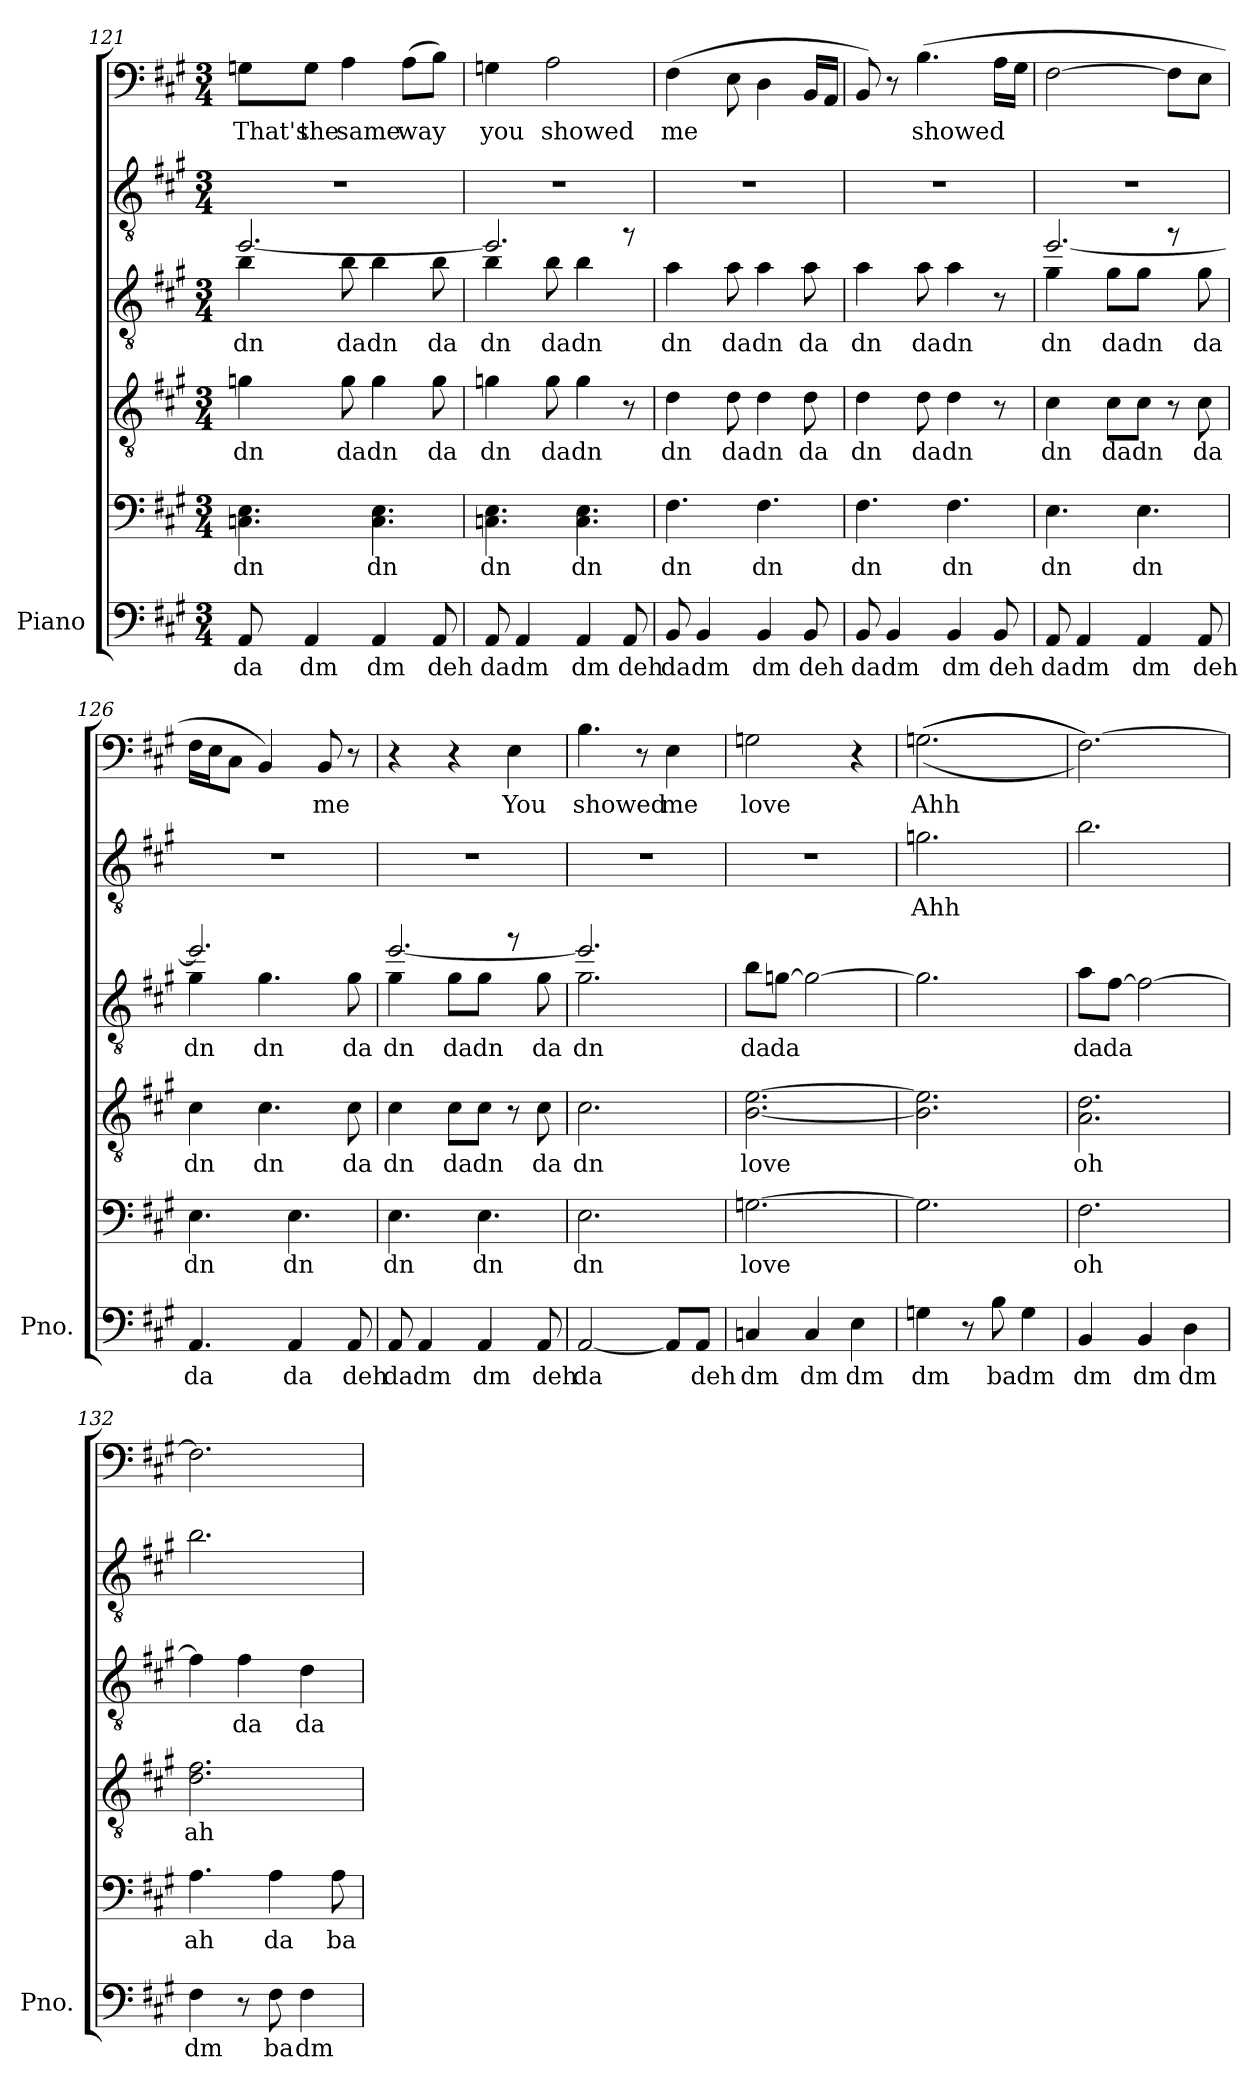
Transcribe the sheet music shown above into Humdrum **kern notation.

**kern	**text	**kern	**text	**kern	**text	**kern	**text	**kern	**text	**kern	**text	**dynam
*part1	*part1	*part1	*part1	*part1	*part1	*part1	*part1	*part1	*part1	*part1	*part1	*part1
*staff6	*staff6	*staff5	*staff5	*staff4	*staff4	*staff3	*staff3	*staff2	*staff2	*staff1	*staff1	*staff1/2/3/4/5/6
*I"Piano	*	*	*	*	*	*	*	*	*	*	*	*
*I'Pno.	*	*	*	*	*	*	*	*	*	*	*	*
*clefF4	*	*clefF4	*	*clefGv2	*	*clefGv2	*	*clefGv2	*	*clefF4	*	*
*k[f#c#g#]	*	*k[f#c#g#]	*	*k[f#c#g#]	*	*k[f#c#g#]	*	*k[f#c#g#]	*	*k[f#c#g#]	*	*
*M3/4	*	*M3/4	*	*M3/4	*	*M3/4	*	*M3/4	*	*M3/4	*	*
=121	=121	=121	=121	=121	=121	=121	=121	=121	=121	=121	=121	=121
!	!LO:LY:b	!	!LO:LY:b	!	!LO:LY:b	!	!LO:LY:b	!	!	!	!LO:LY:b	!
*	*	*	*	*	*	*^	*	*	*	*	*	*
8AA/	da	4.Cn\ 4.E\	dn	4gn\	dn	4b\	[2.ee/	dn	2.r	.	8Gn\L	That's	.
!	!LO:LY:b	!	!	!	!	!	!	!	!	!	!	!LO:LY:b	!
4AA/	dm	.	.	.	.	.	.	.	.	.	8G\J	the	.
!	!	!	!	!	!LO:LY:b	!	!	!LO:LY:b	!	!	!	!LO:LY:b	!
.	.	.	.	8g\	da	8b\	.	da	.	.	4A\	same	.
!	!LO:LY:b	!	!LO:LY:b	!	!LO:LY:b	!	!	!LO:LY:b	!	!	!	!	!
4AA/	dm	4.C\ 4.E\	dn	4g\	dn	4b\	.	dn	.	.	.	.	.
!	!	!	!	!	!	!	!	!	!	!	!	!LO:LY:b	!
.	.	.	.	.	.	.	.	.	.	.	(>8A\L	way	.
!	!LO:LY:b	!	!	!	!LO:LY:b	!	!	!LO:LY:b	!	!	!	!	!
8AA/	deh	.	.	8g\	da	8b\	.	da	.	.	8B\J)	.	.
!!LO:PB:g=z
=122	=122	=122	=122	=122	=122	=122	=122	=122	=122	=122	=122	=122	=122
!	!LO:LY:b	!	!LO:LY:b	!	!LO:LY:b	!	!	!LO:LY:b	!	!	!	!LO:LY:b	!
8AA/	da	4.Cn\ 4.E\	dn	4gn\	dn	4b\	2.ee/]	dn	2.r	.	4Gn\	you	.
!	!LO:LY:b	!	!	!	!	!	!	!	!	!	!	!	!
4AA/	dm	.	.	.	.	.	.	.	.	.	.	.	.
!	!	!	!	!	!LO:LY:b	!	!	!LO:LY:b	!	!	!	!LO:LY:b	!
.	.	.	.	8g\	da	8b\	.	da	.	.	2A\	showed	.
!	!LO:LY:b	!	!LO:LY:b	!	!LO:LY:b	!	!	!LO:LY:b	!	!	!	!	!
4AA/	dm	4.C\ 4.E\	dn	4g\	dn	4b\	.	dn	.	.	.	.	.
!	!LO:LY:b	!	!	!	!	!	!	!	!	!	!	!	!
8AA/	deh	.	.	8r	.	8r	.	.	.	.	.	.	.
*	*	*	*	*	*	*v	*v	*	*	*	*	*	*
=123	=123	=123	=123	=123	=123	=123	=123	=123	=123	=123	=123	=123
!	!LO:LY:b	!	!LO:LY:b	!	!LO:LY:b	!	!LO:LY:b	!	!	!	!LO:LY:b	!
8BB/	da	4.F#\	dn	4d\	dn	4a\	dn	2.r	.	(>4F#\	me	.
!	!LO:LY:b	!	!	!	!	!	!	!	!	!	!	!
4BB/	dm	.	.	.	.	.	.	.	.	.	.	.
!	!	!	!	!	!LO:LY:b	!	!LO:LY:b	!	!	!	!	!
.	.	.	.	8d\	da	8a\	da	.	.	8E\	.	.
!	!LO:LY:b	!	!LO:LY:b	!	!LO:LY:b	!	!LO:LY:b	!	!	!	!	!
4BB/	dm	4.F#\	dn	4d\	dn	4a\	dn	.	.	4D\	.	.
!	!LO:LY:b	!	!	!	!LO:LY:b	!	!LO:LY:b	!	!	!	!	!
8BB/	deh	.	.	8d\	da	8a\	da	.	.	16BB/LL	.	.
.	.	.	.	.	.	.	.	.	.	16AA/JJ	.	.
=124	=124	=124	=124	=124	=124	=124	=124	=124	=124	=124	=124	=124
!	!LO:LY:b	!	!LO:LY:b	!	!LO:LY:b	!	!LO:LY:b	!	!	!	!	!
8BB/	da	4.F#\	dn	4d\	dn	4a\	dn	2.r	.	8BB/)	.	.
!	!LO:LY:b	!	!	!	!	!	!	!	!	!	!	!
4BB/	dm	.	.	.	.	.	.	.	.	8r	.	.
!	!	!	!	!	!LO:LY:b	!	!LO:LY:b	!	!	!	!LO:LY:b	!
.	.	.	.	8d\	da	8a\	da	.	.	(>4.B\	showed	.
!	!LO:LY:b	!	!LO:LY:b	!	!LO:LY:b	!	!LO:LY:b	!	!	!	!	!
4BB/	dm	4.F#\	dn	4d\	dn	4a\	dn	.	.	.	.	.
!	!LO:LY:b	!	!	!	!	!	!	!	!	!	!	!
8BB/	deh	.	.	8r	.	8r	.	.	.	16A\LL	.	.
.	.	.	.	.	.	.	.	.	.	16G#\JJ	.	.
=125	=125	=125	=125	=125	=125	=125	=125	=125	=125	=125	=125	=125
!	!LO:LY:b	!	!LO:LY:b	!	!LO:LY:b	!	!LO:LY:b	!	!	!	!	!
*	*	*	*	*	*	*^	*	*	*	*	*	*
8AA/	da	4.E\	dn	4c#\	dn	4g#\	[2.ee/	dn	2.r	.	[2F#\	.	.
!	!LO:LY:b	!	!	!	!	!	!	!	!	!	!	!	!
4AA/	dm	.	.	.	.	.	.	.	.	.	.	.	.
!	!	!	!	!	!LO:LY:b	!	!	!LO:LY:b	!	!	!	!	!
.	.	.	.	8c#\L	da	8g#\L	.	da	.	.	.	.	.
!	!LO:LY:b	!	!LO:LY:b	!	!LO:LY:b	!	!	!LO:LY:b	!	!	!	!	!
4AA/	dm	4.E\	dn	8c#\J	dn	8g#\J	.	dn	.	.	.	.	.
.	.	.	.	8r	.	8r	.	.	.	.	8F#\L]	.	.
!	!LO:LY:b	!	!	!	!LO:LY:b	!	!	!LO:LY:b	!	!	!	!	!
8AA/	deh	.	.	8c#\	da	8g#\	.	da	.	.	8E\J	.	.
=126	=126	=126	=126	=126	=126	=126	=126	=126	=126	=126	=126	=126	=126
!	!LO:LY:b	!	!LO:LY:b	!	!LO:LY:b	!	!	!LO:LY:b	!	!	!	!	!
4.AA/	da	4.E\	dn	4c#\	dn	4g#\	2.ee/]	dn	2.r	.	16F#\LL	.	.
.	.	.	.	.	.	.	.	.	.	.	16E\J	.	.
.	.	.	.	.	.	.	.	.	.	.	8C#\J	.	.
!	!	!	!	!	!LO:LY:b	!	!	!LO:LY:b	!	!	!	!	!
.	.	.	.	4.c#\	dn	4.g#\	.	dn	.	.	4BB/)	.	.
!	!LO:LY:b	!	!LO:LY:b	!	!	!	!	!	!	!	!	!	!
4AA/	da	4.E\	dn	.	.	.	.	.	.	.	.	.	.
!	!	!	!	!	!	!	!	!	!	!	!	!LO:LY:b	!
.	.	.	.	.	.	.	.	.	.	.	8BB/	me	.
!	!LO:LY:b	!	!	!	!LO:LY:b	!	!	!LO:LY:b	!	!	!	!	!
8AA/	deh	.	.	8c#\	da	8g#\	.	da	.	.	8r	.	.
!!LO:LB:g=z
=127	=127	=127	=127	=127	=127	=127	=127	=127	=127	=127	=127	=127	=127
!	!LO:LY:b	!	!LO:LY:b	!	!LO:LY:b	!	!	!LO:LY:b	!	!	!	!	!
8AA/	da	4.E\	dn	4c#\	dn	4g#\	[2.ee/	dn	2.r	.	4r	.	.
!	!LO:LY:b	!	!	!	!	!	!	!	!	!	!	!	!
4AA/	dm	.	.	.	.	.	.	.	.	.	.	.	.
!	!	!	!	!	!LO:LY:b	!	!	!LO:LY:b	!	!	!	!	!
.	.	.	.	8c#\L	da	8g#\L	.	da	.	.	4r	.	.
!	!LO:LY:b	!	!LO:LY:b	!	!LO:LY:b	!	!	!LO:LY:b	!	!	!	!	!
4AA/	dm	4.E\	dn	8c#\J	dn	8g#\J	.	dn	.	.	.	.	.
!	!	!	!	!	!	!	!	!	!	!	!	!LO:LY:b	!
.	.	.	.	8r	.	8r	.	.	.	.	4E\	You	.
!	!LO:LY:b	!	!	!	!LO:LY:b	!	!	!LO:LY:b	!	!	!	!	!
8AA/	deh	.	.	8c#\	da	8g#\	.	da	.	.	.	.	.
=128	=128	=128	=128	=128	=128	=128	=128	=128	=128	=128	=128	=128	=128
!	!LO:LY:b	!	!LO:LY:b	!	!LO:LY:b	!	!	!LO:LY:b	!	!	!	!LO:LY:b	!
[2AA/	da	2.E\	dn	2.c#\	dn	2.g#\	2.ee/]	dn	2.r	.	4.B\	showed	.
.	.	.	.	.	.	.	.	.	.	.	8r	.	.
!	!	!	!	!	!	!	!	!	!	!	!	!LO:LY:b	!
8AA/L]	.	.	.	.	.	.	.	.	.	.	4E\	me	.
!	!LO:LY:b	!	!	!	!	!	!	!	!	!	!	!	!
8AA/J	deh	.	.	.	.	.	.	.	.	.	.	.	.
*	*	*	*	*	*	*v	*v	*	*	*	*	*	*
=129	=129	=129	=129	=129	=129	=129	=129	=129	=129	=129	=129	=129
!	!LO:LY:b	!	!LO:LY:b	!	!LO:LY:b	!	!LO:LY:b	!	!	!	!LO:LY:b	!
4Cn/	dm	[2.Gn\	love	[2.B\ [2.e\	love	8b\L	da	2.r	.	2Gn\	love	.
!	!	!	!	!	!	!	!LO:LY:b	!	!	!	!	!
.	.	.	.	.	.	[8gn\J	da	.	.	.	.	.
!	!LO:LY:b	!	!	!	!	!	!	!	!	!	!	!
4C/	dm	.	.	.	.	2g\_	.	.	.	.	.	.
!	!LO:LY:b	!	!	!	!	!	!	!	!	!	!	!
4E\	dm	.	.	.	.	.	.	.	.	4r	.	.
=130	=130	=130	=130	=130	=130	=130	=130	=130	=130	=130	=130	=130
!	!LO:LY:b	!	!	!	!	!	!	!	!LO:LY:b	!	!LO:LY:b	!
4Gn\	dm	2.G\]	.	2.B\] 2.e\]	.	2.g\]	.	2.gn\	Ahh	(>(>(>2.Gn\	Ahh	.
8r	.	.	.	.	.	.	.	.	.	.	.	.
!	!LO:LY:b	!	!	!	!	!	!	!	!	!	!	!
8B\	ba	.	.	.	.	.	.	.	.	.	.	.
!	!LO:LY:b	!	!	!	!	!	!	!	!	!	!	!
4G\	dm	.	.	.	.	.	.	.	.	.	.	.
=131	=131	=131	=131	=131	=131	=131	=131	=131	=131	=131	=131	=131
!	!LO:LY:b	!	!LO:LY:b	!	!LO:LY:b	!	!LO:LY:b	!	!	!	!	!LO:DY:b=6
!	!	!	!	!	!	!	!	!	!	!	!	!LO:DY:n=1:b=5
!	!	!	!	!	!	!	!	!	!	!	!	!LO:DY:n=2:b=4
!	!	!	!	!	!	!	!	!	!	!	!	!LO:DY:n=3:b=3
4BB/	dm	2.F#\	oh	2.A\ 2.d\	oh	8a\L	da	2.b\	.	[2.F#\)))	.	mf mf mf mf
!	!	!	!	!	!	!	!LO:LY:b	!	!	!	!	!
.	.	.	.	.	.	[8f#\J	da	.	.	.	.	.
!	!LO:LY:b	!	!	!	!	!	!	!	!	!	!	!
4BB/	dm	.	.	.	.	2f#\_	.	.	.	.	.	.
!	!LO:LY:b	!	!	!	!	!	!	!	!	!	!	!
4D\	dm	.	.	.	.	.	.	.	.	.	.	.
=132	=132	=132	=132	=132	=132	=132	=132	=132	=132	=132	=132	=132
!	!LO:LY:b	!	!LO:LY:b	!	!LO:LY:b	!	!	!	!	!	!	!
4F#\	dm	4.A\	ah	2.d\ 2.f#\	ah	4f#\]	.	2.b\	.	2.F#\]	.	.
!	!	!	!	!	!	!	!LO:LY:b	!	!	!	!	!
8r	.	.	.	.	.	4f#\	da	.	.	.	.	.
!	!LO:LY:b	!	!LO:LY:b	!	!	!	!	!	!	!	!	!
8F#\	ba	4A\	da	.	.	.	.	.	.	.	.	.
!	!LO:LY:b	!	!	!	!	!	!LO:LY:b	!	!	!	!	!
4F#\	dm	.	.	.	.	4d\	da	.	.	.	.	.
!	!	!	!LO:LY:b	!	!	!	!	!	!	!	!	!
.	.	8A\	ba	.	.	.	.	.	.	.	.	.
=	=	=	=	=	=	=	=	=	=	=	=	=
*-	*-	*-	*-	*-	*-	*-	*-	*-	*-	*-	*-	*-
